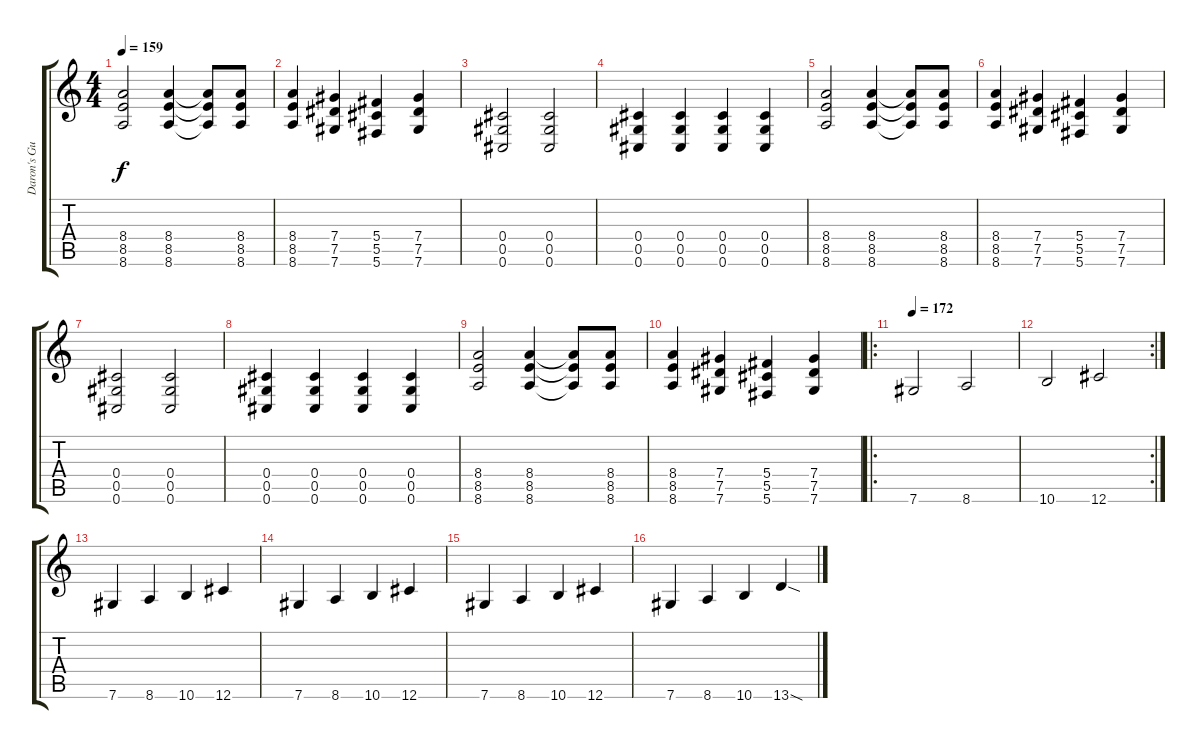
\track ("Daron's Guitar" "Daron's Gu") {instrument electricguitarjazz}
\staff {score tabs}
\tuning (Eb4 Bb3 Gb3 Db3 Ab2 Db2) {hide}
\ts (4 4)
\tempo 159
\clef g2
\ks c
(8.4 8.5 8.6).2{dy f} (8.4 8.5 8.6).4 (8.4{t} 8.5{t} 8.6{t}).8 (8.4 8.5 8.6).8 |
(8.4 8.5 8.6).4 (7.4 7.5 7.6).4 (5.4 5.5 5.6).4 (7.4 7.5 7.6).4 |
(0.4 0.5 0.6).2 (0.4 0.5 0.6).2 |
(0.4 0.5 0.6).4 (0.4 0.5 0.6).4 (0.4 0.5 0.6).4 (0.4 0.5 0.6).4 |
(8.4 8.5 8.6).2 (8.4 8.5 8.6).4 (8.4{t} 8.5{t} 8.6{t}).8 (8.4 8.5 8.6).8 |
(8.4 8.5 8.6).4 (7.4 7.5 7.6).4 (5.4 5.5 5.6).4 (7.4 7.5 7.6).4 |
(0.4 0.5 0.6).2 (0.4 0.5 0.6).2 |
(0.4 0.5 0.6).4 (0.4 0.5 0.6).4 (0.4 0.5 0.6).4 (0.4 0.5 0.6).4 |
(8.4 8.5 8.6).2 (8.4 8.5 8.6).4 (8.4{t} 8.5{t} 8.6{t}).8 (8.4 8.5 8.6).8 |
(8.4 8.5 8.6).4 (7.4 7.5 7.6).4 (5.4 5.5 5.6).4 (7.4 7.5 7.6).4 |
\ro
\tempo 172
7.6.2{instrument electricguitarclean} 8.6.2 |
\rc 2
10.6.2 12.6.2 |
7.6.4 8.6.4 10.6.4 12.6.4 |
7.6.4 8.6.4 10.6.4 12.6.4 |
7.6.4 8.6.4 10.6.4 12.6.4 |
7.6.4 8.6.4 10.6.4 13.6{sod}.4
